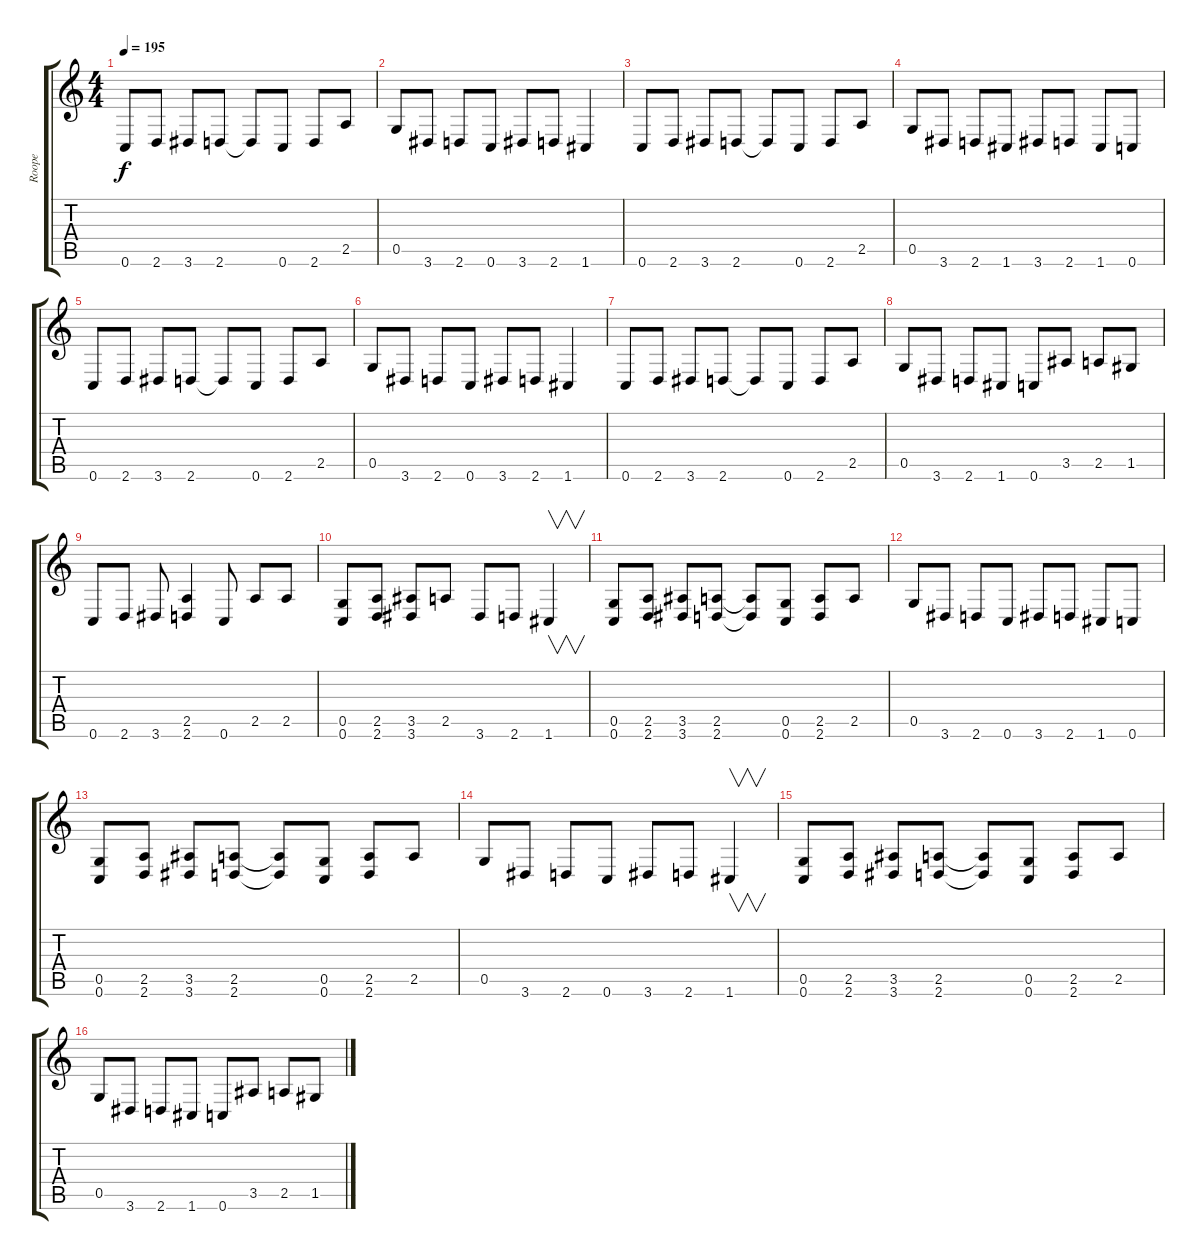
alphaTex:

\track ("Roope" "Roope") {instrument distortionguitar}
\staff {score tabs}
\tuning (D4 A3 F3 C3 G2 C2) {hide}
\ts (4 4)
\tempo 195
\clef g2
\ks c
0.6.8{dy f} 2.6.8 3.6.8 2.6.8 2.6{t}.8 0.6.8 2.6.8 2.5.8 |
0.5.8 3.6.8 2.6.8 0.6.8 3.6.8 2.6.8 1.6.4 |
0.6.8 2.6.8 3.6.8 2.6.8 2.6{t}.8 0.6.8 2.6.8 2.5.8 |
0.5.8 3.6.8 2.6.8 1.6.8 3.6.8 2.6.8 1.6.8 0.6.8 |
0.6.8 2.6.8 3.6.8 2.6.8 2.6{t}.8 0.6.8 2.6.8 2.5.8 |
0.5.8 3.6.8 2.6.8 0.6.8 3.6.8 2.6.8 1.6.4 |
0.6.8 2.6.8 3.6.8 2.6.8 2.6{t}.8 0.6.8 2.6.8 2.5.8 |
0.5.8 3.6.8 2.6.8 1.6.8 0.6.8 3.5.8 2.5.8 1.5.8 |
0.6.8 2.6.8 3.6.8 (2.5 2.6).4 0.6.8 2.5.8 2.5.8 |
(0.5 0.6).8 (2.5 2.6).8 (3.5 3.6).8 2.5.8 3.6.8 2.6.8 1.6.4{v} |
(0.5 0.6).8 (2.5 2.6).8 (3.5 3.6).8 (2.5 2.6).8 (2.5{t} 2.6{t}).8 (0.5 0.6).8 (2.5 2.6).8 2.5.8 |
0.5.8 3.6.8 2.6.8 0.6.8 3.6.8 2.6.8 1.6.8 0.6.8 |
(0.5 0.6).8 (2.5 2.6).8 (3.5 3.6).8 (2.5 2.6).8 (2.5{t} 2.6{t}).8 (0.5 0.6).8 (2.5 2.6).8 2.5.8 |
0.5.8 3.6.8 2.6.8 0.6.8 3.6.8 2.6.8 1.6.4{v} |
(0.5 0.6).8 (2.5 2.6).8 (3.5 3.6).8 (2.5 2.6).8 (2.5{t} 2.6{t}).8 (0.5 0.6).8 (2.5 2.6).8 2.5.8 |
0.5.8 3.6.8 2.6.8 1.6.8 0.6.8 3.5.8 2.5.8 1.5.8
